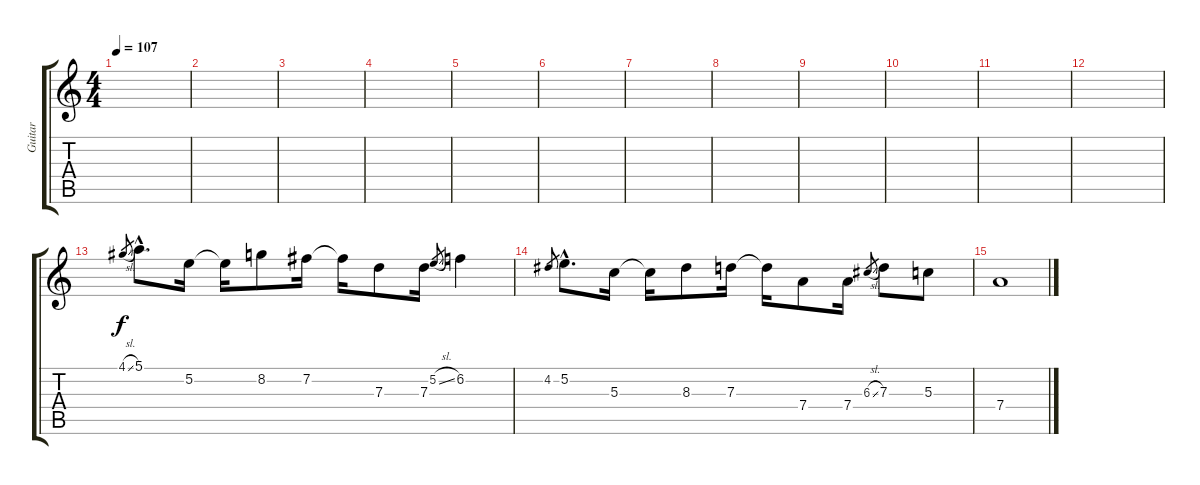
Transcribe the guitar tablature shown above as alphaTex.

\track ("Guitar" "Guitar") {instrument electricguitarjazz}
\staff {score tabs}
\tuning (E4 B3 G3 D3 A2 E2) {hide}
\ts (4 4)
\tempo 107
\clef g2
\ks c
|
|
|
|
|
|
|
|
|
|
|
|
4.1{sl}.8{gr} 5.1{hac}.8{d} 5.2.16 5.2{t}.16 8.2.8 7.2.16 7.2{t}.16 7.3.8 7.3.16 5.2{sl}.8{gr} 6.2.4 |
4.2.8{gr} 5.2{hac}.8{d} 5.3.16 5.3{t}.16 8.3.8 7.3.16 7.3{t}.16 7.4.8 7.4.16 6.3{sl}.8{gr} 7.3.8 5.3.8 |
7.4.1
